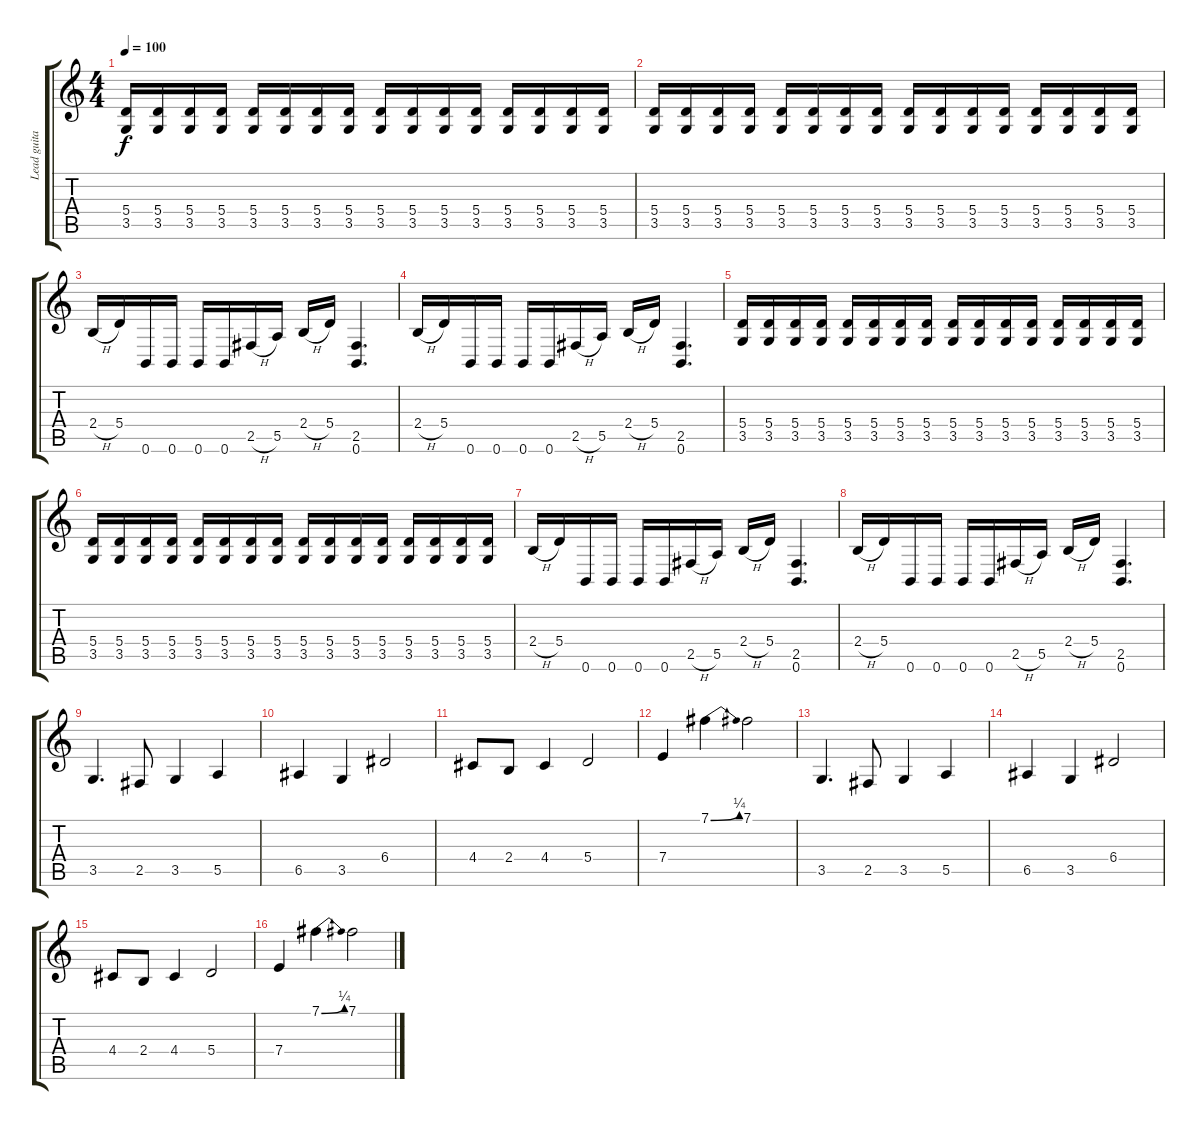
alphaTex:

\track ("Lead guitar" "Lead guita") {instrument distortionguitar}
\staff {score tabs}
\tuning (B3 Gb3 D3 A2 E2 B1) {hide}
\ts (4 4)
\tempo 100
\clef g2
\ks c
(5.4 3.5).16{dy f} (5.4 3.5).16 (5.4 3.5).16 (5.4 3.5).16 (5.4 3.5).16 (5.4 3.5).16 (5.4 3.5).16 (5.4 3.5).16 (5.4 3.5).16 (5.4 3.5).16 (5.4 3.5).16 (5.4 3.5).16 (5.4 3.5).16 (5.4 3.5).16 (5.4 3.5).16 (5.4 3.5).16 |
(5.4 3.5).16 (5.4 3.5).16 (5.4 3.5).16 (5.4 3.5).16 (5.4 3.5).16 (5.4 3.5).16 (5.4 3.5).16 (5.4 3.5).16 (5.4 3.5).16 (5.4 3.5).16 (5.4 3.5).16 (5.4 3.5).16 (5.4 3.5).16 (5.4 3.5).16 (5.4 3.5).16 (5.4 3.5).16 |
2.4{h}.16 5.4.16 0.6.16 0.6.16 0.6.16 0.6.16 2.5{h}.16 5.5.16 2.4{h}.16 5.4.16 (2.5 0.6).4{d} |
2.4{h}.16 5.4.16 0.6.16 0.6.16 0.6.16 0.6.16 2.5{h}.16 5.5.16 2.4{h}.16 5.4.16 (2.5 0.6).4{d} |
(5.4 3.5).16 (5.4 3.5).16 (5.4 3.5).16 (5.4 3.5).16 (5.4 3.5).16 (5.4 3.5).16 (5.4 3.5).16 (5.4 3.5).16 (5.4 3.5).16 (5.4 3.5).16 (5.4 3.5).16 (5.4 3.5).16 (5.4 3.5).16 (5.4 3.5).16 (5.4 3.5).16 (5.4 3.5).16 |
(5.4 3.5).16 (5.4 3.5).16 (5.4 3.5).16 (5.4 3.5).16 (5.4 3.5).16 (5.4 3.5).16 (5.4 3.5).16 (5.4 3.5).16 (5.4 3.5).16 (5.4 3.5).16 (5.4 3.5).16 (5.4 3.5).16 (5.4 3.5).16 (5.4 3.5).16 (5.4 3.5).16 (5.4 3.5).16 |
2.4{h}.16 5.4.16 0.6.16 0.6.16 0.6.16 0.6.16 2.5{h}.16 5.5.16 2.4{h}.16 5.4.16 (2.5 0.6).4{d} |
2.4{h}.16 5.4.16 0.6.16 0.6.16 0.6.16 0.6.16 2.5{h}.16 5.5.16 2.4{h}.16 5.4.16 (2.5 0.6).4{d} |
3.5.4{d} 2.5.8 3.5.4 5.5.4 |
6.5.4 3.5.4 6.4.2 |
4.4.8 2.4.8 4.4.4 5.4.2 |
7.4.4 7.1{be (bend 0 0 60 1)}.4 7.1.2 |
3.5.4{d} 2.5.8 3.5.4 5.5.4 |
6.5.4 3.5.4 6.4.2 |
4.4.8 2.4.8 4.4.4 5.4.2 |
7.4.4 7.1{be (bend 0 0 60 1)}.4 7.1.2
